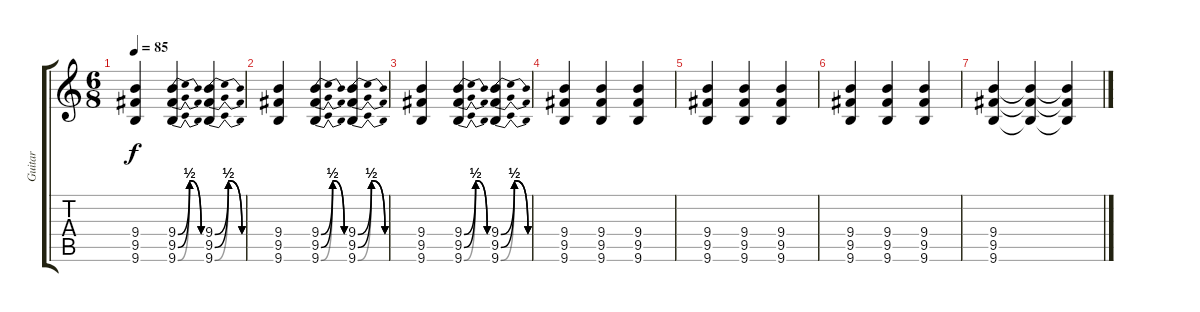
\track ("Guitar" "Guitar") {instrument overdrivenguitar}
\staff {score tabs}
\tuning (E4 B3 G3 D3 A2 D2) {hide}
\ts (6 8)
\tempo 85
\clef g2
\ks c
(9.4 9.5 9.6).4{dy f} (9.4{be (bendrelease 0 0 30 2 30 2 60 0)} 9.5{be (bendrelease 0 0 30 2 30 2 60 0)} 9.6{be (bendrelease 0 0 30 2 30 2 60 0)}).4 (9.4{be (bendrelease 0 0 30 2 30 2 60 0)} 9.5{be (bendrelease 0 0 30 2 30 2 60 0)} 9.6{be (bendrelease 0 0 30 2 30 2 60 0)}).4 |
(9.4 9.5 9.6).4 (9.4{be (bendrelease 0 0 30 2 30 2 60 0)} 9.5{be (bendrelease 0 0 30 2 30 2 60 0)} 9.6{be (bendrelease 0 0 30 2 30 2 60 0)}).4 (9.4{be (bendrelease 0 0 30 2 30 2 60 0)} 9.5{be (bendrelease 0 0 30 2 30 2 60 0)} 9.6{be (bendrelease 0 0 30 2 30 2 60 0)}).4 |
(9.4 9.5 9.6).4 (9.4{be (bendrelease 0 0 30 2 30 2 60 0)} 9.5{be (bendrelease 0 0 30 2 30 2 60 0)} 9.6{be (bendrelease 0 0 30 2 30 2 60 0)}).4 (9.4{be (bendrelease 0 0 30 2 30 2 60 0)} 9.5{be (bendrelease 0 0 30 2 30 2 60 0)} 9.6{be (bendrelease 0 0 30 2 30 2 60 0)}).4 |
(9.4 9.5 9.6).4 (9.4 9.5 9.6).4 (9.4 9.5 9.6).4 |
(9.4 9.5 9.6).4 (9.4 9.5 9.6).4 (9.4 9.5 9.6).4 |
(9.4 9.5 9.6).4 (9.4 9.5 9.6).4 (9.4 9.5 9.6).4 |
(9.4 9.5 9.6).4 (9.4{t} 9.5{t} 9.6{t}).4 (9.4{t} 9.5{t} 9.6{t}).4
